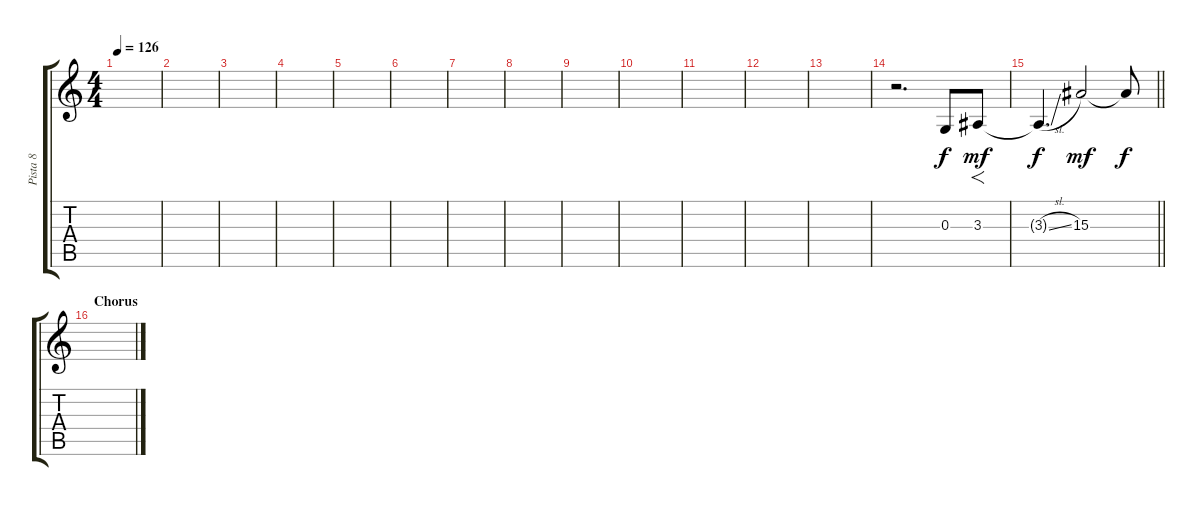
\track ("Pista 8" "Pista 8") {instrument cello}
\staff {score tabs}
\tuning (E4 B3 G3 D3 A2 E2) {hide}
\ts (4 4)
\tempo 126
\clef g2
\ks c
|
|
|
|
|
|
|
|
|
|
|
|
|
r.2{d} 0.3.8 3.3.8{f dy mf balance 8} |
\barLineRight lightlight
3.3{sl t}.4{d dy f} 15.3.2{dy mf} 15.3{t}.8{dy f} |
\section ("" "Chorus")
